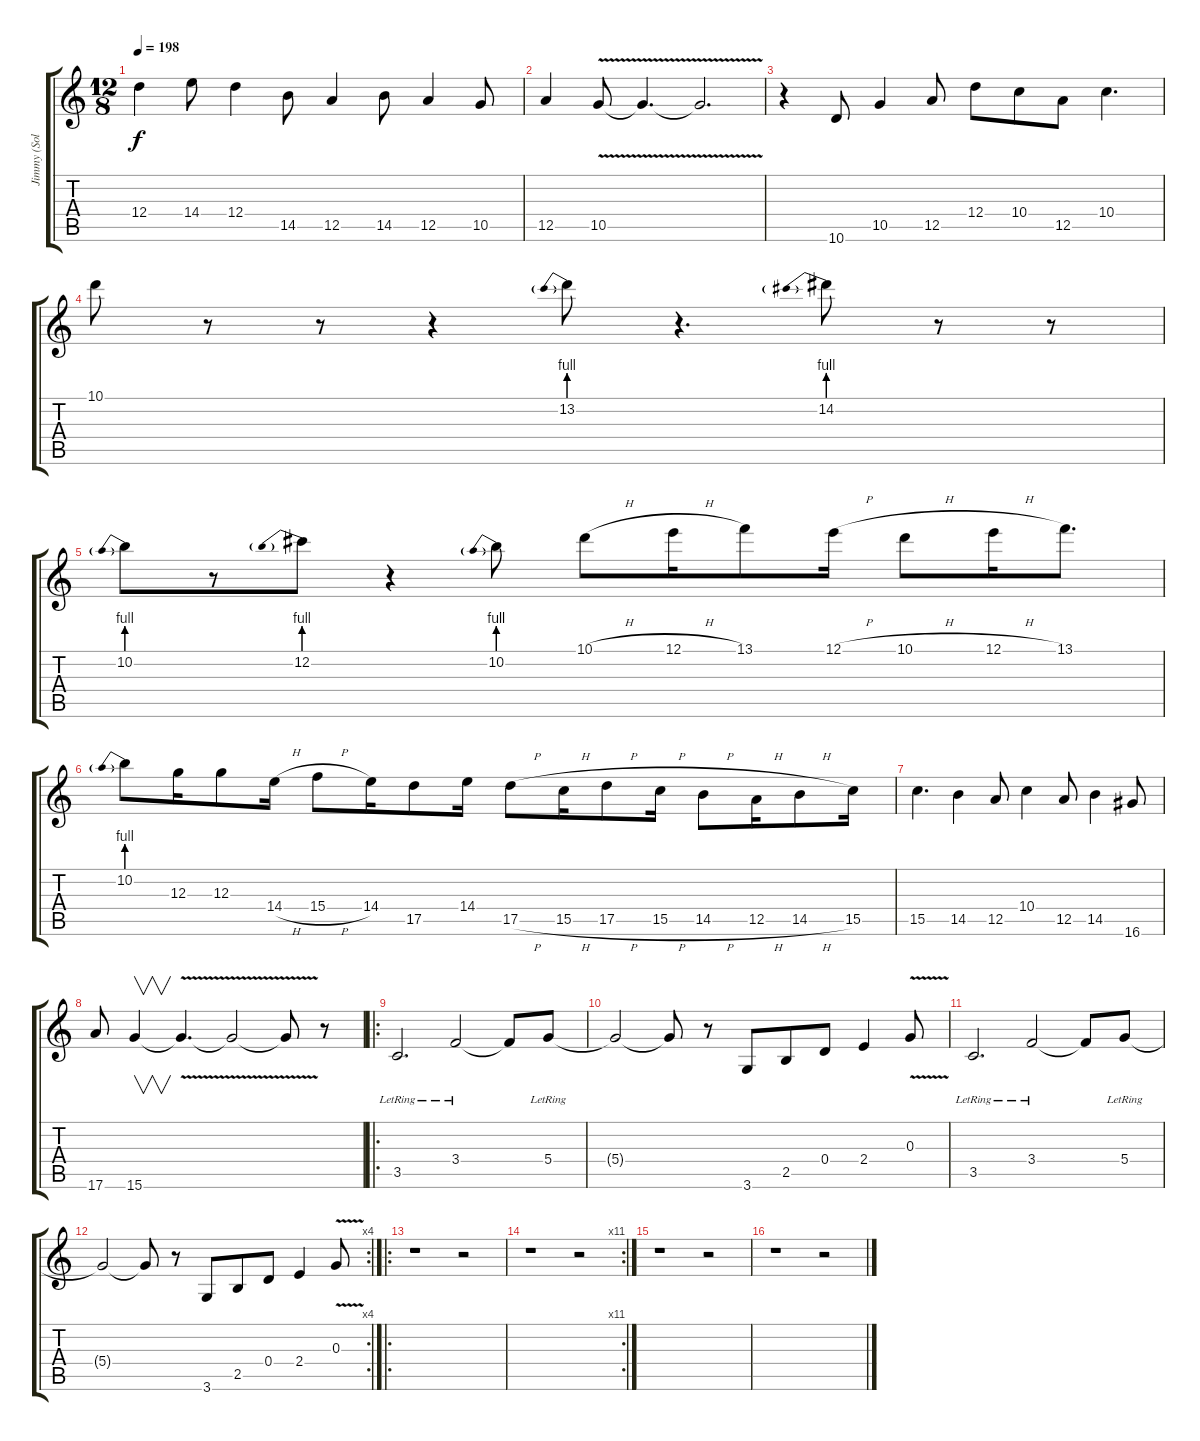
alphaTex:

\track ("Jimmy (Solo work) w/flanger" "Jimmy (Sol") {instrument electricguitarmuted}
\staff {score tabs}
\tuning (E4 B3 G3 D3 A2 E2) {hide}
\ts (12 8)
\tempo 198
\clef g2
\ks c
12.4.4{dy f} 14.4.8 12.4.4 14.5.8 12.5.4 14.5.8 12.5.4 10.5.8 |
12.5.4 10.5{v}.8 10.5{v t}.4{d} 10.5{v t}.2{d} |
r.4 10.6.8 10.5.4 12.5.8 12.4.8 10.4.8 12.5.8 10.4.4{d} |
10.1.8 r.8 r.8 r.4 13.2{be (prebend 0 4 60 4)}.8 r.4{d} 14.2{be (prebend 0 4 60 4)}.8 r.8 r.8 |
10.2{be (prebend 0 4 60 4)}.8 r.8 12.2{be (prebend 0 4 60 4)}.8 r.4 10.2{be (prebend 0 4 60 4)}.8 10.1{h}.8 12.1{h}.16 13.1.8 12.1{h}.16 10.1{h}.8 12.1{h}.16 13.1.8{d} |
10.2{be (prebend 0 4 60 4)}.8 12.3.16 12.3.8 14.4{h}.16 15.4{h}.8 14.4.16 17.5.8 14.4.16 17.5{h}.8 15.5{h}.16 17.5{h}.8 15.5{h}.16 14.5{h}.8 12.5{h}.16 14.5{h}.8 15.5.16 |
15.5.4{d} 14.5.4 12.5.8 10.4.4 12.5.8 14.5.4 16.6.8 |
17.6.8 15.6.4{v} 15.6{v t}.4{d} 15.6{v t}.2 15.6{t}.8 r.8 |
\ro
3.5{lr}.2{d} 3.4{lr}.2 3.4{t}.8 5.4{lr}.8 |
5.4{t}.2 5.4{t}.8 r.8 3.6.8 2.5.8 0.4.8 2.4.4 0.3{v}.8 |
3.5{lr}.2{d} 3.4{lr}.2 3.4{t}.8 5.4{lr}.8 |
\rc 4
5.4{t}.2 5.4{t}.8 r.8 3.6.8 2.5.8 0.4.8 2.4.4 0.3{v}.8 |
\ro
r.1 r.2 |
\rc 11
r.1 r.2 |
r.1 r.2 |
r.1 r.2
